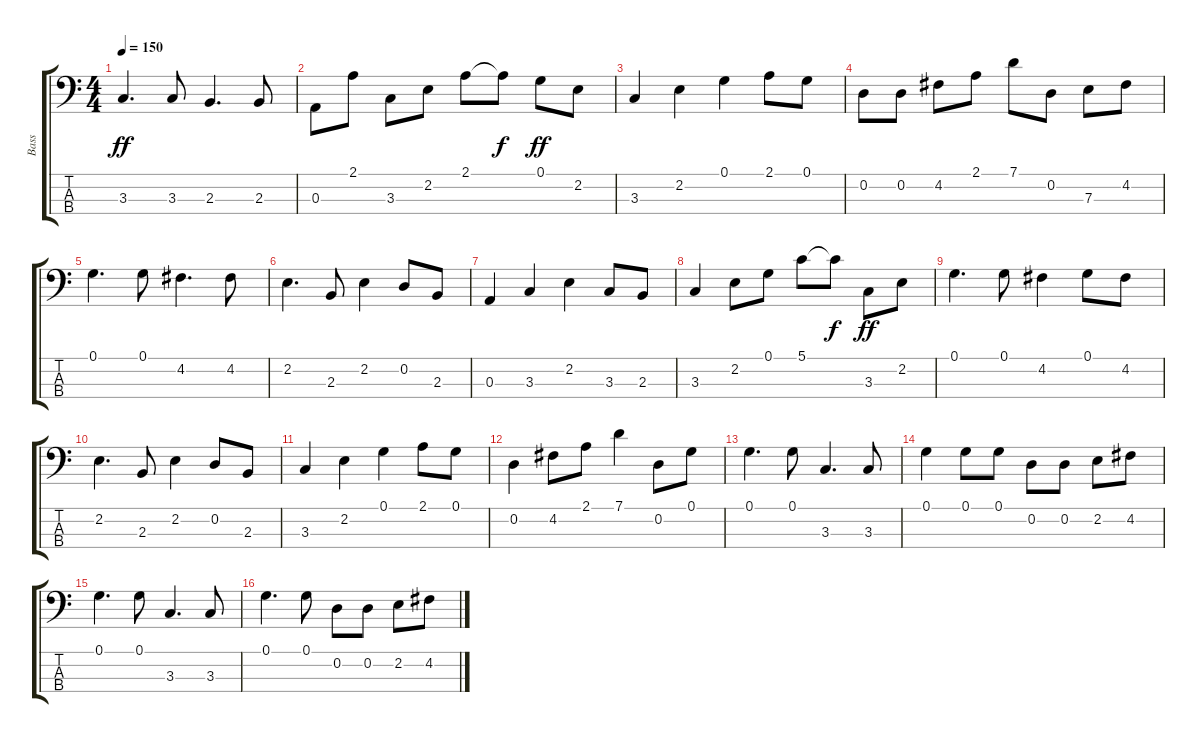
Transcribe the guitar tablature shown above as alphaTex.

\track ("Bass" "Bass") {instrument fretlessbass}
\staff {score tabs}
\tuning (G2 D2 A1 E1) {hide}
\ts (4 4)
\tempo 150
\clef f4
\ks c
3.3.4{d dy ff} 3.3.8 2.3.4{d} 2.3.8 |
0.3.8 2.1.8 3.3.8 2.2.8 2.1.8 2.1{t}.8{dy f} 0.1.8{dy ff} 2.2.8 |
3.3.4 2.2.4 0.1.4 2.1.8 0.1.8 |
0.2.8 0.2.8 4.2.8 2.1.8 7.1.8 0.2.8 7.3.8 4.2.8 |
0.1.4{d} 0.1.8 4.2.4{d} 4.2.8 |
2.2.4{d} 2.3.8 2.2.4 0.2.8 2.3.8 |
0.3.4 3.3.4 2.2.4 3.3.8 2.3.8 |
3.3.4 2.2.8 0.1.8 5.1.8 5.1{t}.8{dy f} 3.3.8{dy ff} 2.2.8 |
0.1.4{d} 0.1.8 4.2.4 0.1.8 4.2.8 |
2.2.4{d} 2.3.8 2.2.4 0.2.8 2.3.8 |
3.3.4 2.2.4 0.1.4 2.1.8 0.1.8 |
0.2.4 4.2.8 2.1.8 7.1.4 0.2.8 0.1.8 |
0.1.4{d} 0.1.8 3.3.4{d} 3.3.8 |
0.1.4 0.1.8 0.1.8 0.2.8 0.2.8 2.2.8 4.2.8 |
0.1.4{d} 0.1.8 3.3.4{d} 3.3.8 |
0.1.4{d} 0.1.8 0.2.8 0.2.8 2.2.8 4.2.8
